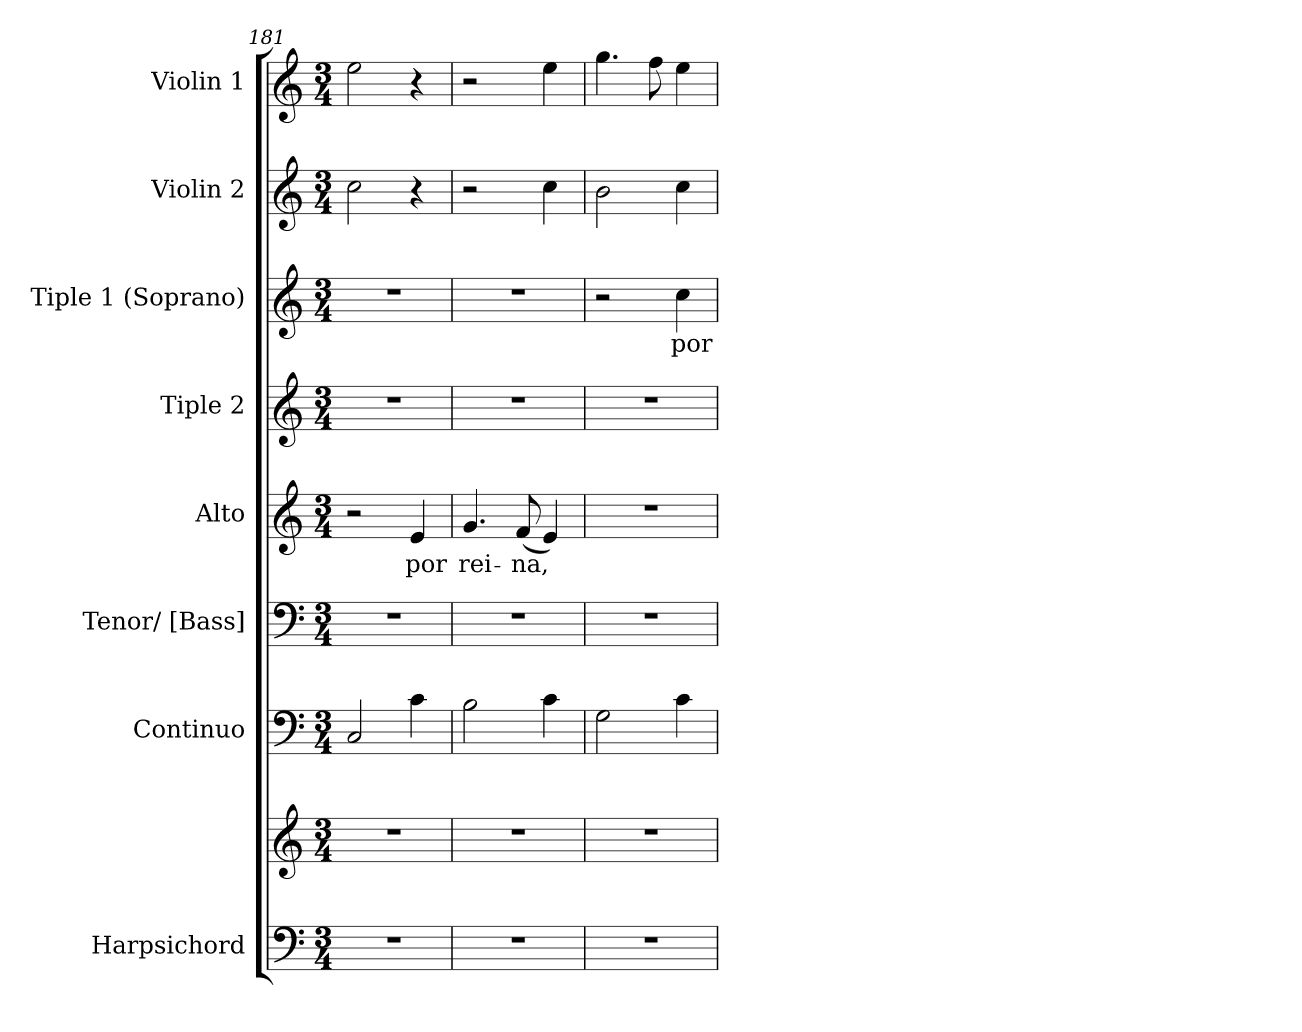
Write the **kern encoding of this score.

**kern	**kern	**kern	**kern	**kern	**text	**kern	**kern	**text	**kern	**kern
*part8	*part8	*part7	*part6	*part5	*part5	*part4	*part3	*part3	*part2	*part1
*staff9	*staff8	*staff7	*staff6	*staff5	*staff5	*staff4	*staff3	*staff3	*staff2	*staff1
*I"Harpsichord	*	*I"Continuo	*I"Tenor/ [Bass]	*I"Alto	*	*I"Tiple 2	*I"Tiple 1 (Soprano)	*	*I"Violin 2	*I"Violin 1
*	*	*I'Cont.	*I'T/B.	*I'A.	*	*	*I'S1.	*	*I'Vln. 2	*I'Vln. 1
*clefF4	*clefG2	*clefF4	*clefF4	*clefG2	*	*clefG2	*clefG2	*	*clefG2	*clefG2
*k[]	*k[]	*k[]	*k[]	*k[]	*	*k[]	*k[]	*	*k[]	*k[]
*C:	*C:	*C:	*C:	*C:	*	*C:	*C:	*	*C:	*C:
*M3/4	*M3/4	*M3/4	*M3/4	*M3/4	*	*M3/4	*M3/4	*	*M3/4	*M3/4
=181	=181	=181	=181	=181	=181	=181	=181	=181	=181	=181
!LO:N:vis=1	!LO:N:vis=1	!	!LO:N:vis=1	!	!	!LO:N:vis=1	!LO:N:vis=1	!	!	!
2.r	2.r	2Ci/	2.r	2r	.	2.r	2.r	.	2cci\	2eei\
!	!	!	!	!	!LO:LY:b:color=#000000	!	!	!	!	!
.	.	4ci\	.	4ei/	por	.	.	.	4r	4r
=182	=182	=182	=182	=182	=182	=182	=182	=182	=182	=182
!LO:N:vis=1	!LO:N:vis=1	!	!LO:N:vis=1	!	!	!	!	!	!	!
!	!	!	!	!	!LO:LY:b:color=#000000	!LO:N:vis=1	!LO:N:vis=1	!	!	!
2.r	2.r	2Bi\	2.r	4.gi/	rei-	2.r	2.r	.	2r	2r
!	!	!	!	!	!LO:LY:b:color=#000000	!	!	!	!	!
.	.	.	.	(8fi/	-na,	.	.	.	.	.
.	.	4ci\	.	4ei/)	.	.	.	.	4cci\	4eei\
=183	=183	=183	=183	=183	=183	=183	=183	=183	=183	=183
!LO:N:vis=1	!LO:N:vis=1	!	!LO:N:vis=1	!LO:N:vis=1	!	!LO:N:vis=1	!	!	!	!
2.r	2.r	2Gi\	2.r	2.r	.	2.r	2r	.	2bi\	4.ggi\
.	.	.	.	.	.	.	.	.	.	8ffi\
!	!	!	!	!	!	!	!	!LO:LY:b:color=#000000	!	!
.	.	4ci\	.	.	.	.	4cci\	por	4cci\	4eei\
=	=	=	=	=	=	=	=	=	=	=
*-	*-	*-	*-	*-	*-	*-	*-	*-	*-	*-
